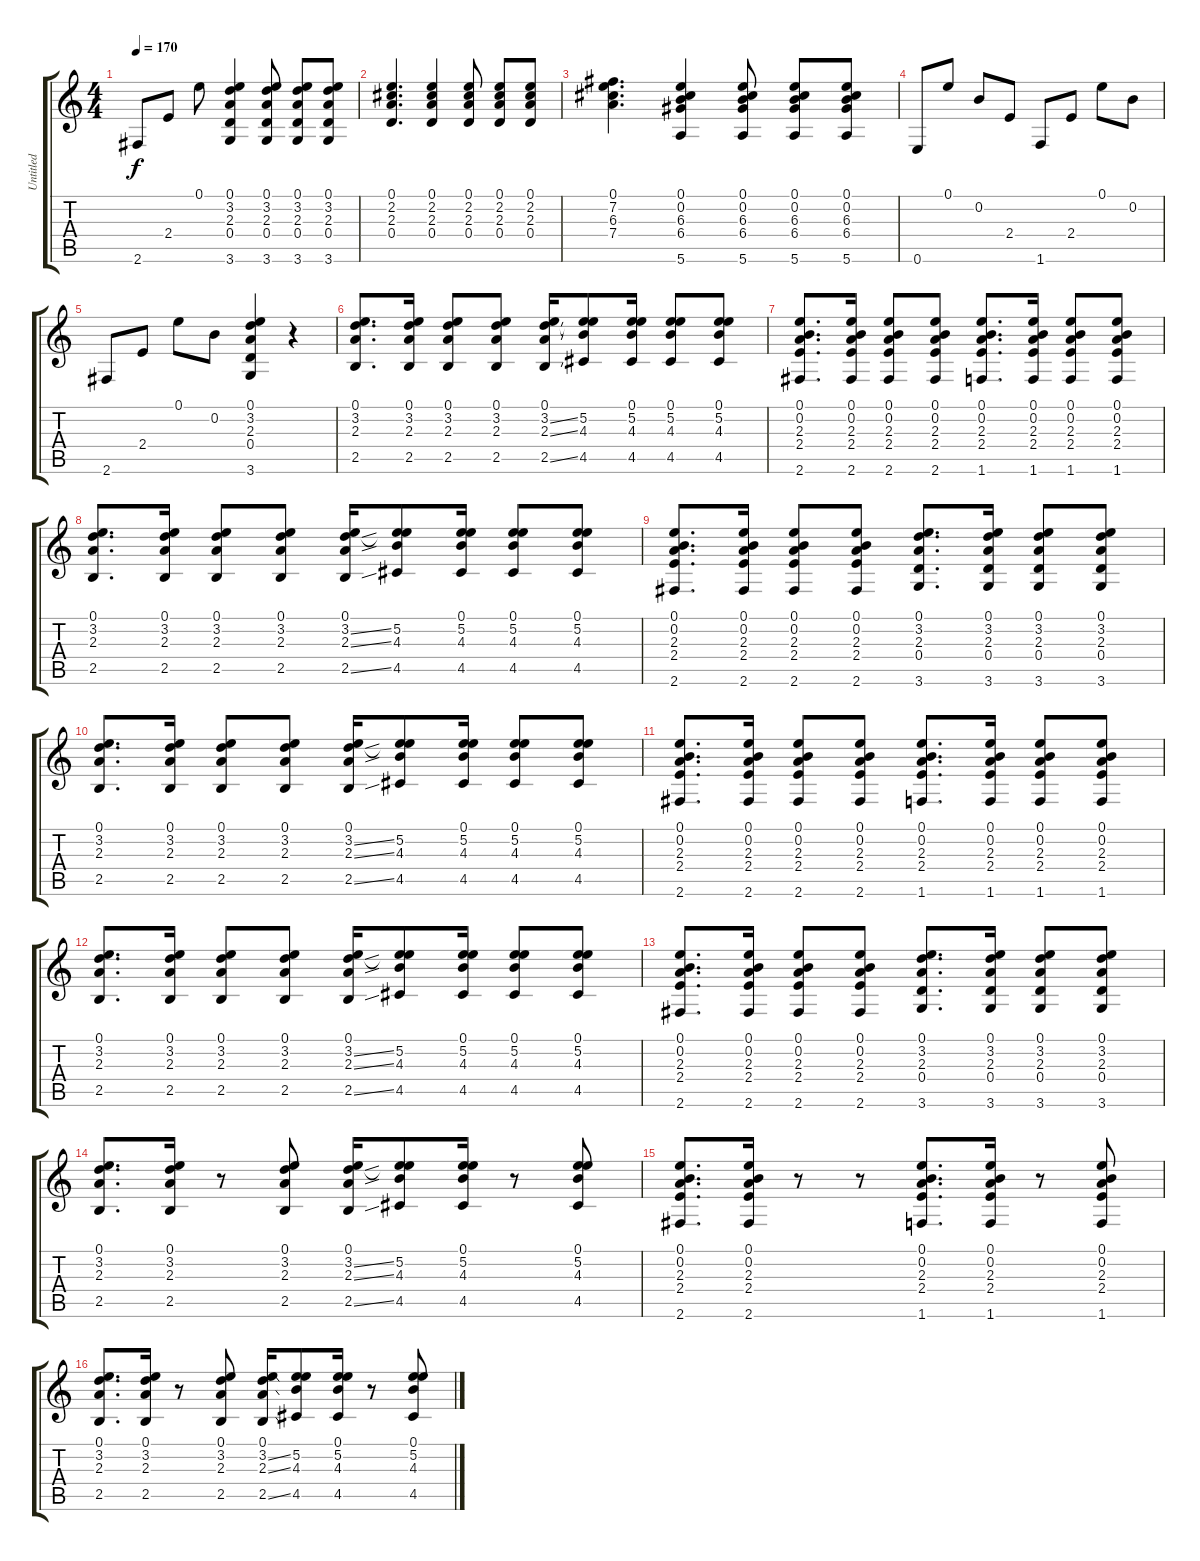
\track ("Untitled" "Untitled") {instrument acousticguitarnylon}
\staff {score tabs}
\tuning (E4 B3 G3 D3 A2 E2) {hide}
\ts (4 4)
\tempo 170
\clef g2
\ks c
2.6.8{dy f} 2.4.8 0.1.8 (0.1 3.2 2.3 0.4 3.6).4 (0.1 3.2 2.3 0.4 3.6).8 (0.1 3.2 2.3 0.4 3.6).8 (0.1 3.2 2.3 0.4 3.6).8 |
(0.1 2.2 2.3 0.4).4{d} (0.1 2.2 2.3 0.4).4 (0.1 2.2 2.3 0.4).8 (0.1 2.2 2.3 0.4).8 (0.1 2.2 2.3 0.4).8 |
(0.1 7.2 6.3 7.4).4{d} (0.1 0.2 6.3 6.4 5.6).4 (0.1 0.2 6.3 6.4 5.6).8 (0.1 0.2 6.3 6.4 5.6).8 (0.1 0.2 6.3 6.4 5.6).8 |
0.6.8 0.1.8 0.2.8 2.4.8 1.6.8 2.4.8 0.1.8 0.2.8 |
2.6.8 2.4.8 0.1.8 0.2.8 (0.1 3.2 2.3 0.4 3.6).4 r.4 |
(0.1 3.2 2.3 2.5).8{d} (0.1 3.2 2.3 2.5).16 (0.1 3.2 2.3 2.5).8 (0.1 3.2 2.3 2.5).8 (0.1 3.2{ss} 2.3{ss} 2.5{ss}).16 (0.1{t} 5.2 4.3 4.5).8 (0.1 5.2 4.3 4.5).16 (0.1 5.2 4.3 4.5).8 (0.1 5.2 4.3 4.5).8 |
(0.1 0.2 2.3 2.4 2.6).8{d} (0.1 0.2 2.3 2.4 2.6).16 (0.1 0.2 2.3 2.4 2.6).8 (0.1 0.2 2.3 2.4 2.6).8 (0.1 0.2 2.3 2.4 1.6).8{d} (0.1 0.2 2.3 2.4 1.6).16 (0.1 0.2 2.3 2.4 1.6).8 (0.1 0.2 2.3 2.4 1.6).8 |
(0.1 3.2 2.3 2.5).8{d} (0.1 3.2 2.3 2.5).16 (0.1 3.2 2.3 2.5).8 (0.1 3.2 2.3 2.5).8 (0.1 3.2{ss} 2.3{ss} 2.5{ss}).16 (0.1{t} 5.2 4.3 4.5).8 (0.1 5.2 4.3 4.5).16 (0.1 5.2 4.3 4.5).8 (0.1 5.2 4.3 4.5).8 |
(0.1 0.2 2.3 2.4 2.6).8{d} (0.1 0.2 2.3 2.4 2.6).16 (0.1 0.2 2.3 2.4 2.6).8 (0.1 0.2 2.3 2.4 2.6).8 (0.1 3.2 2.3 0.4 3.6).8{d} (0.1 3.2 2.3 0.4 3.6).16 (0.1 3.2 2.3 0.4 3.6).8 (0.1 3.2 2.3 0.4 3.6).8 |
(0.1 3.2 2.3 2.5).8{d} (0.1 3.2 2.3 2.5).16 (0.1 3.2 2.3 2.5).8 (0.1 3.2 2.3 2.5).8 (0.1 3.2{ss} 2.3{ss} 2.5{ss}).16 (0.1{t} 5.2 4.3 4.5).8 (0.1 5.2 4.3 4.5).16 (0.1 5.2 4.3 4.5).8 (0.1 5.2 4.3 4.5).8 |
(0.1 0.2 2.3 2.4 2.6).8{d} (0.1 0.2 2.3 2.4 2.6).16 (0.1 0.2 2.3 2.4 2.6).8 (0.1 0.2 2.3 2.4 2.6).8 (0.1 0.2 2.3 2.4 1.6).8{d} (0.1 0.2 2.3 2.4 1.6).16 (0.1 0.2 2.3 2.4 1.6).8 (0.1 0.2 2.3 2.4 1.6).8 |
(0.1 3.2 2.3 2.5).8{d} (0.1 3.2 2.3 2.5).16 (0.1 3.2 2.3 2.5).8 (0.1 3.2 2.3 2.5).8 (0.1 3.2{ss} 2.3{ss} 2.5{ss}).16 (0.1{t} 5.2 4.3 4.5).8 (0.1 5.2 4.3 4.5).16 (0.1 5.2 4.3 4.5).8 (0.1 5.2 4.3 4.5).8 |
(0.1 0.2 2.3 2.4 2.6).8{d} (0.1 0.2 2.3 2.4 2.6).16 (0.1 0.2 2.3 2.4 2.6).8 (0.1 0.2 2.3 2.4 2.6).8 (0.1 3.2 2.3 0.4 3.6).8{d} (0.1 3.2 2.3 0.4 3.6).16 (0.1 3.2 2.3 0.4 3.6).8 (0.1 3.2 2.3 0.4 3.6).8 |
(0.1 3.2 2.3 2.5).8{d} (0.1 3.2 2.3 2.5).16 r.8 (0.1 3.2 2.3 2.5).8 (0.1 3.2{ss} 2.3{ss} 2.5{ss}).16 (0.1{t} 5.2 4.3 4.5).8 (0.1 5.2 4.3 4.5).16 r.8 (0.1 5.2 4.3 4.5).8 |
(0.1 0.2 2.3 2.4 2.6).8{d} (0.1 0.2 2.3 2.4 2.6).16 r.8 r.8 (0.1 0.2 2.3 2.4 1.6).8{d} (0.1 0.2 2.3 2.4 1.6).16 r.8 (0.1 0.2 2.3 2.4 1.6).8 |
(0.1 3.2 2.3 2.5).8{d} (0.1 3.2 2.3 2.5).16 r.8 (0.1 3.2 2.3 2.5).8 (0.1 3.2{ss} 2.3{ss} 2.5{ss}).16 (0.1{t} 5.2 4.3 4.5).8 (0.1 5.2 4.3 4.5).16 r.8 (0.1 5.2 4.3 4.5).8
